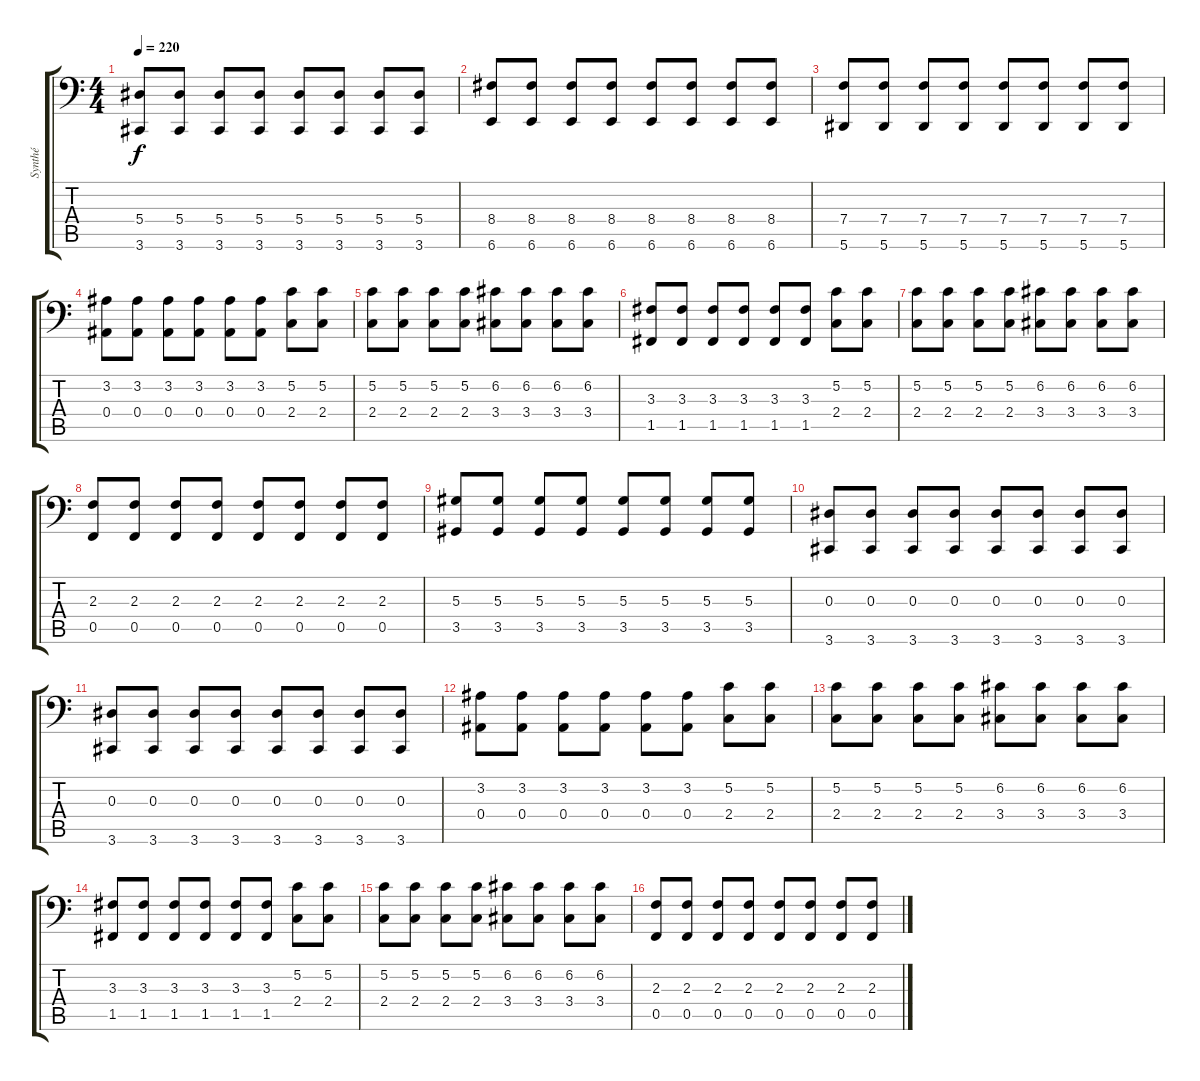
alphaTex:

\track ("Synthé" "Synthé") {instrument lead1square}
\staff {score tabs}
\tuning (C4 G3 Eb3 Bb2 F2 Bb1) {hide}
\ts (4 4)
\tempo 220
\clef f4
\ks c
(5.4 3.6).8{dy f} (5.4 3.6).8 (5.4 3.6).8 (5.4 3.6).8 (5.4 3.6).8 (5.4 3.6).8 (5.4 3.6).8 (5.4 3.6).8 |
(8.4 6.6).8 (8.4 6.6).8 (8.4 6.6).8 (8.4 6.6).8 (8.4 6.6).8 (8.4 6.6).8 (8.4 6.6).8 (8.4 6.6).8 |
(7.4 5.6).8 (7.4 5.6).8 (7.4 5.6).8 (7.4 5.6).8 (7.4 5.6).8 (7.4 5.6).8 (7.4 5.6).8 (7.4 5.6).8 |
(3.2 0.4).8 (3.2 0.4).8 (3.2 0.4).8 (3.2 0.4).8 (3.2 0.4).8 (3.2 0.4).8 (5.2 2.4).8 (5.2 2.4).8 |
(5.2 2.4).8 (5.2 2.4).8 (5.2 2.4).8 (5.2 2.4).8 (6.2 3.4).8 (6.2 3.4).8 (6.2 3.4).8 (6.2 3.4).8 |
(3.3 1.5).8 (3.3 1.5).8 (3.3 1.5).8 (3.3 1.5).8 (3.3 1.5).8 (3.3 1.5).8 (5.2 2.4).8 (5.2 2.4).8 |
(5.2 2.4).8 (5.2 2.4).8 (5.2 2.4).8 (5.2 2.4).8 (6.2 3.4).8 (6.2 3.4).8 (6.2 3.4).8 (6.2 3.4).8 |
(2.3 0.5).8 (2.3 0.5).8 (2.3 0.5).8 (2.3 0.5).8 (2.3 0.5).8 (2.3 0.5).8 (2.3 0.5).8 (2.3 0.5).8 |
(5.3 3.5).8 (5.3 3.5).8 (5.3 3.5).8 (5.3 3.5).8 (5.3 3.5).8 (5.3 3.5).8 (5.3 3.5).8 (5.3 3.5).8 |
(0.3 3.6).8 (0.3 3.6).8 (0.3 3.6).8 (0.3 3.6).8 (0.3 3.6).8 (0.3 3.6).8 (0.3 3.6).8 (0.3 3.6).8 |
(0.3 3.6).8 (0.3 3.6).8 (0.3 3.6).8 (0.3 3.6).8 (0.3 3.6).8 (0.3 3.6).8 (0.3 3.6).8 (0.3 3.6).8 |
(3.2 0.4).8 (3.2 0.4).8 (3.2 0.4).8 (3.2 0.4).8 (3.2 0.4).8 (3.2 0.4).8 (5.2 2.4).8 (5.2 2.4).8 |
(5.2 2.4).8 (5.2 2.4).8 (5.2 2.4).8 (5.2 2.4).8 (6.2 3.4).8 (6.2 3.4).8 (6.2 3.4).8 (6.2 3.4).8 |
(3.3 1.5).8 (3.3 1.5).8 (3.3 1.5).8 (3.3 1.5).8 (3.3 1.5).8 (3.3 1.5).8 (5.2 2.4).8 (5.2 2.4).8 |
(5.2 2.4).8 (5.2 2.4).8 (5.2 2.4).8 (5.2 2.4).8 (6.2 3.4).8 (6.2 3.4).8 (6.2 3.4).8 (6.2 3.4).8 |
(2.3 0.5).8 (2.3 0.5).8 (2.3 0.5).8 (2.3 0.5).8 (2.3 0.5).8 (2.3 0.5).8 (2.3 0.5).8 (2.3 0.5).8
